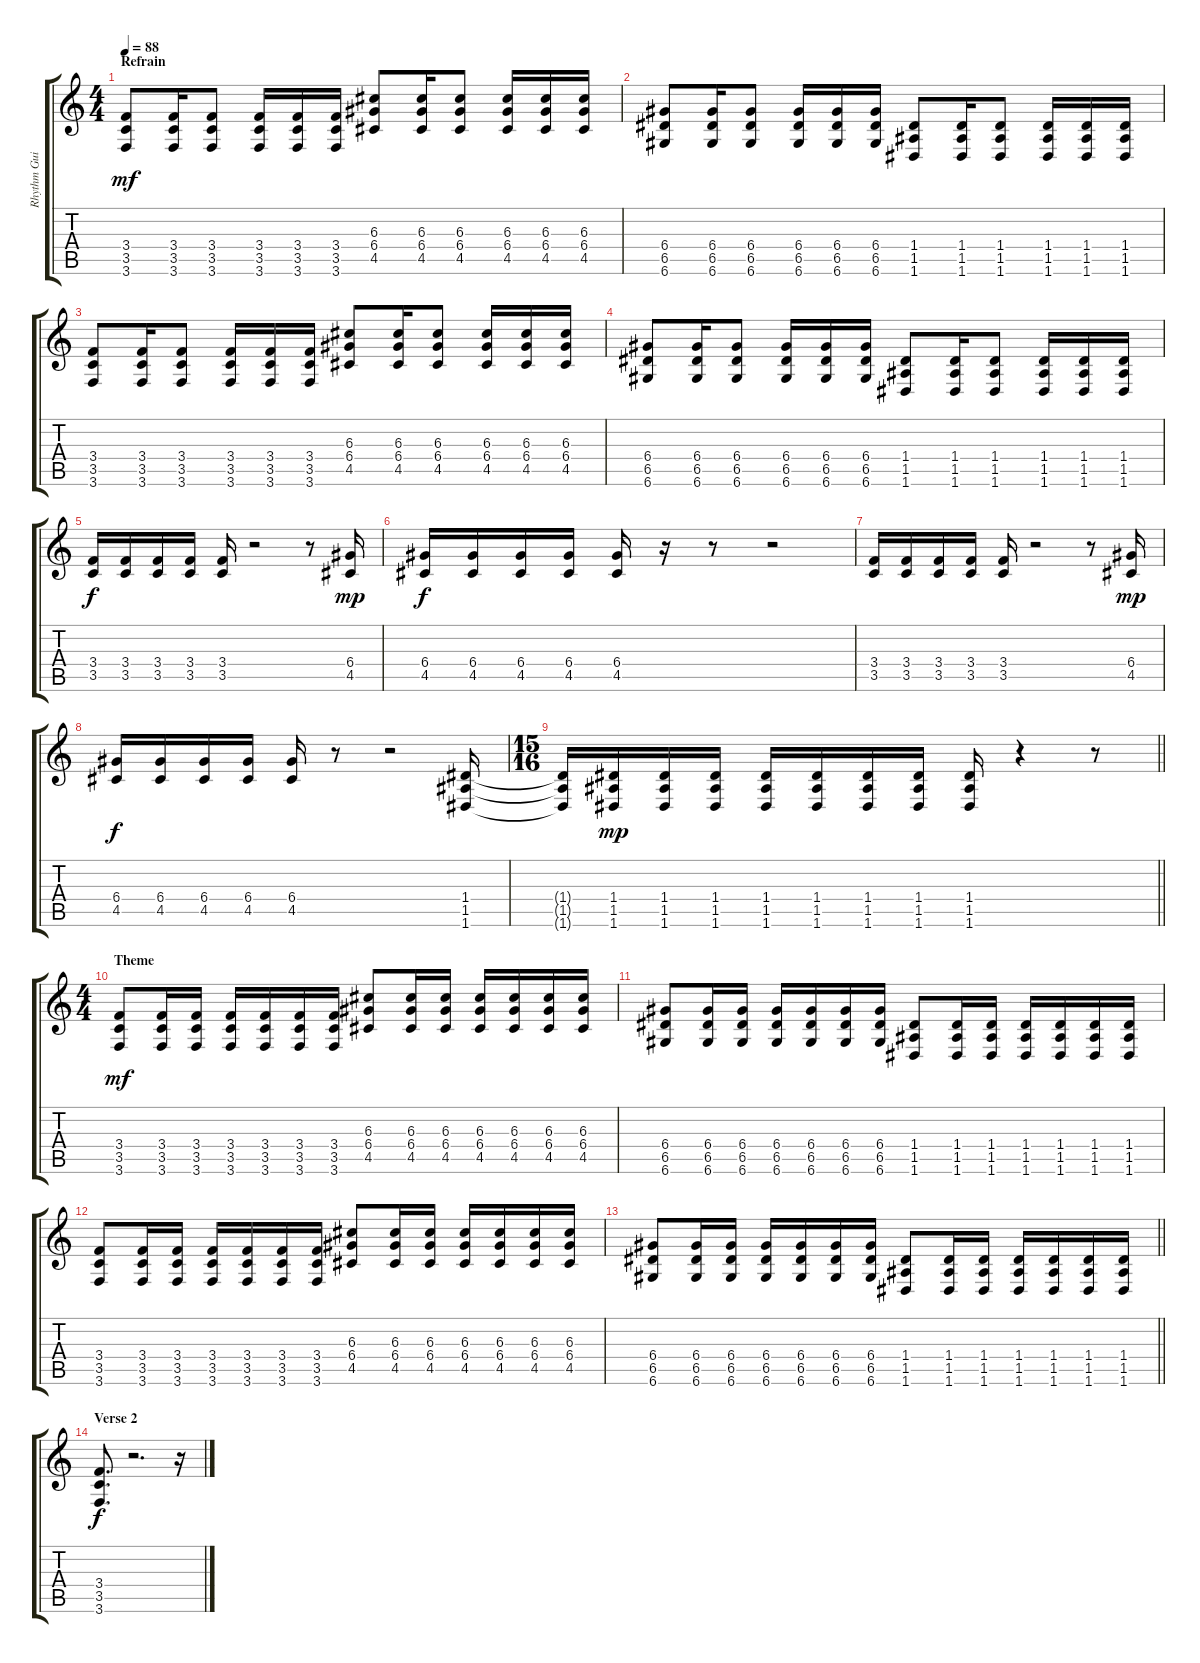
\track ("Rhythm Guitar" "Rhythm Gui") {instrument distortionguitar}
\staff {score tabs}
\tuning (E4 B3 G3 D3 A2 D2) {hide}
\ts (4 4)
\section ("" "Refrain")
\tempo 88
\clef g2
\ks c
(3.4 3.5 3.6).8{dy mf} (3.4 3.5 3.6).16 (3.4 3.5 3.6).8 (3.4 3.5 3.6).16 (3.4 3.5 3.6).16 (3.4 3.5 3.6).16 (6.3 6.4 4.5).8 (6.3 6.4 4.5).16 (6.3 6.4 4.5).8 (6.3 6.4 4.5).16 (6.3 6.4 4.5).16 (6.3 6.4 4.5).16 |
(6.4 6.5 6.6).8 (6.4 6.5 6.6).16 (6.4 6.5 6.6).8 (6.4 6.5 6.6).16 (6.4 6.5 6.6).16 (6.4 6.5 6.6).16 (1.4 1.5 1.6).8 (1.4 1.5 1.6).16 (1.4 1.5 1.6).8 (1.4 1.5 1.6).16 (1.4 1.5 1.6).16 (1.4 1.5 1.6).16 |
(3.4 3.5 3.6).8 (3.4 3.5 3.6).16 (3.4 3.5 3.6).8 (3.4 3.5 3.6).16 (3.4 3.5 3.6).16 (3.4 3.5 3.6).16 (6.3 6.4 4.5).8 (6.3 6.4 4.5).16 (6.3 6.4 4.5).8 (6.3 6.4 4.5).16 (6.3 6.4 4.5).16 (6.3 6.4 4.5).16 |
(6.4 6.5 6.6).8 (6.4 6.5 6.6).16 (6.4 6.5 6.6).8 (6.4 6.5 6.6).16 (6.4 6.5 6.6).16 (6.4 6.5 6.6).16 (1.4 1.5 1.6).8 (1.4 1.5 1.6).16 (1.4 1.5 1.6).8 (1.4 1.5 1.6).16 (1.4 1.5 1.6).16 (1.4 1.5 1.6).16 |
(3.4 3.5).16{dy f} (3.4 3.5).16 (3.4 3.5).16 (3.4 3.5).16 (3.4 3.5).16 r.2 r.8 (6.4 4.5).16{dy mp} |
(6.4 4.5).16{dy f} (6.4 4.5).16 (6.4 4.5).16 (6.4 4.5).16 (6.4 4.5).16 r.16 r.8 r.2 |
(3.4 3.5).16 (3.4 3.5).16 (3.4 3.5).16 (3.4 3.5).16 (3.4 3.5).16 r.2 r.8 (6.4 4.5).16{dy mp} |
(6.4 4.5).16{dy f} (6.4 4.5).16 (6.4 4.5).16 (6.4 4.5).16 (6.4 4.5).16 r.8 r.2 (1.4 1.5 1.6).16 |
\ts (15 16)
\barLineRight lightlight
(1.4{t} 1.5{t} 1.6{t}).16 (1.4 1.5 1.6).16{dy mp} (1.4 1.5 1.6).16 (1.4 1.5 1.6).16 (1.4 1.5 1.6).16 (1.4 1.5 1.6).16 (1.4 1.5 1.6).16 (1.4 1.5 1.6).16 (1.4 1.5 1.6).16 r.4 r.8 |
\ts (4 4)
\section ("" "Theme")
(3.4 3.5 3.6).8{dy mf} (3.4 3.5 3.6).16 (3.4 3.5 3.6).16 (3.4 3.5 3.6).16 (3.4 3.5 3.6).16 (3.4 3.5 3.6).16 (3.4 3.5 3.6).16 (6.3 6.4 4.5).8 (6.3 6.4 4.5).16 (6.3 6.4 4.5).16 (6.3 6.4 4.5).16 (6.3 6.4 4.5).16 (6.3 6.4 4.5).16 (6.3 6.4 4.5).16 |
(6.4 6.5 6.6).8 (6.4 6.5 6.6).16 (6.4 6.5 6.6).16 (6.4 6.5 6.6).16 (6.4 6.5 6.6).16 (6.4 6.5 6.6).16 (6.4 6.5 6.6).16 (1.4 1.5 1.6).8 (1.4 1.5 1.6).16 (1.4 1.5 1.6).16 (1.4 1.5 1.6).16 (1.4 1.5 1.6).16 (1.4 1.5 1.6).16 (1.4 1.5 1.6).16 |
(3.4 3.5 3.6).8 (3.4 3.5 3.6).16 (3.4 3.5 3.6).16 (3.4 3.5 3.6).16 (3.4 3.5 3.6).16 (3.4 3.5 3.6).16 (3.4 3.5 3.6).16 (6.3 6.4 4.5).8 (6.3 6.4 4.5).16 (6.3 6.4 4.5).16 (6.3 6.4 4.5).16 (6.3 6.4 4.5).16 (6.3 6.4 4.5).16 (6.3 6.4 4.5).16 |
\barLineRight lightlight
(6.4 6.5 6.6).8 (6.4 6.5 6.6).16 (6.4 6.5 6.6).16 (6.4 6.5 6.6).16 (6.4 6.5 6.6).16 (6.4 6.5 6.6).16 (6.4 6.5 6.6).16 (1.4 1.5 1.6).8 (1.4 1.5 1.6).16 (1.4 1.5 1.6).16 (1.4 1.5 1.6).16 (1.4 1.5 1.6).16 (1.4 1.5 1.6).16 (1.4 1.5 1.6).16 |
\section ("" "Verse 2")
(3.4 3.5 3.6).8{d dy f} r.2{d} r.16
